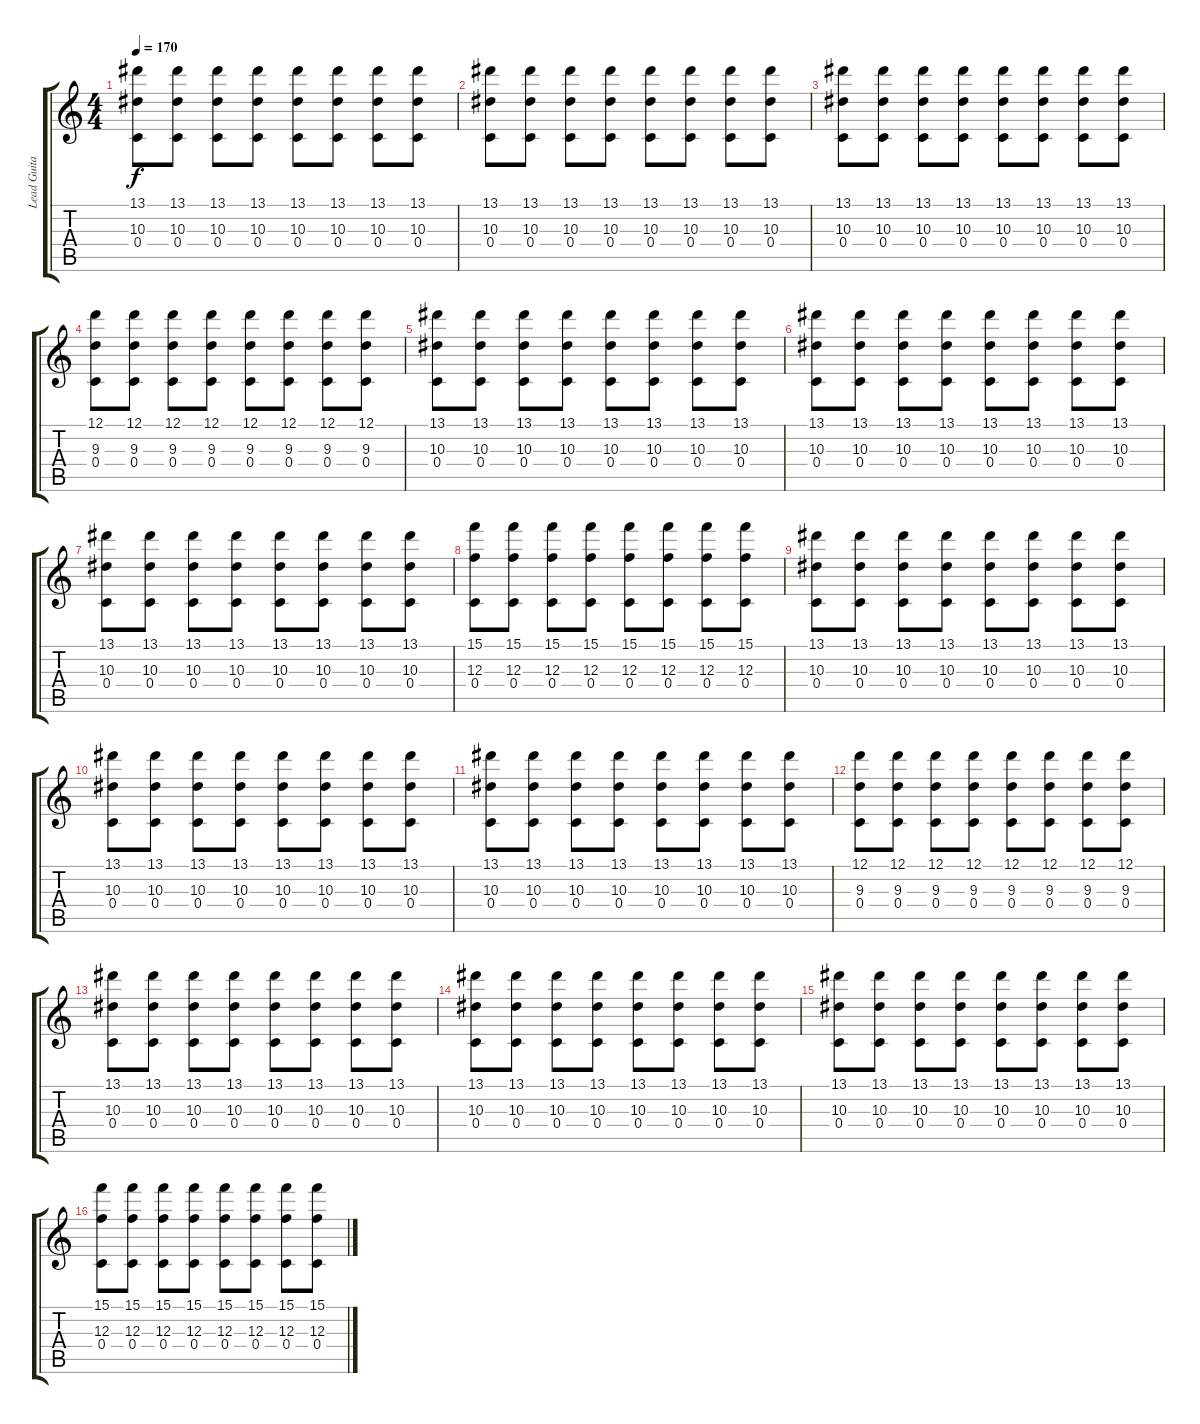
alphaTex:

\track ("Lead Guitar #2" "Lead Guita") {instrument distortionguitar}
\staff {score tabs}
\tuning (D4 A3 F3 C3 G2 C2) {hide}
\ts (4 4)
\tempo 170
\clef g2
\ks c
(13.1 10.3 0.4).8{dy f} (13.1 10.3 0.4).8 (13.1 10.3 0.4).8 (13.1 10.3 0.4).8 (13.1 10.3 0.4).8 (13.1 10.3 0.4).8 (13.1 10.3 0.4).8 (13.1 10.3 0.4).8 |
(13.1 10.3 0.4).8 (13.1 10.3 0.4).8 (13.1 10.3 0.4).8 (13.1 10.3 0.4).8 (13.1 10.3 0.4).8 (13.1 10.3 0.4).8 (13.1 10.3 0.4).8 (13.1 10.3 0.4).8 |
(13.1 10.3 0.4).8 (13.1 10.3 0.4).8 (13.1 10.3 0.4).8 (13.1 10.3 0.4).8 (13.1 10.3 0.4).8 (13.1 10.3 0.4).8 (13.1 10.3 0.4).8 (13.1 10.3 0.4).8 |
(12.1 9.3 0.4).8 (12.1 9.3 0.4).8 (12.1 9.3 0.4).8 (12.1 9.3 0.4).8 (12.1 9.3 0.4).8 (12.1 9.3 0.4).8 (12.1 9.3 0.4).8 (12.1 9.3 0.4).8 |
(13.1 10.3 0.4).8 (13.1 10.3 0.4).8 (13.1 10.3 0.4).8 (13.1 10.3 0.4).8 (13.1 10.3 0.4).8 (13.1 10.3 0.4).8 (13.1 10.3 0.4).8 (13.1 10.3 0.4).8 |
(13.1 10.3 0.4).8 (13.1 10.3 0.4).8 (13.1 10.3 0.4).8 (13.1 10.3 0.4).8 (13.1 10.3 0.4).8 (13.1 10.3 0.4).8 (13.1 10.3 0.4).8 (13.1 10.3 0.4).8 |
(13.1 10.3 0.4).8 (13.1 10.3 0.4).8 (13.1 10.3 0.4).8 (13.1 10.3 0.4).8 (13.1 10.3 0.4).8 (13.1 10.3 0.4).8 (13.1 10.3 0.4).8 (13.1 10.3 0.4).8 |
(15.1 12.3 0.4).8 (15.1 12.3 0.4).8 (15.1 12.3 0.4).8 (15.1 12.3 0.4).8 (15.1 12.3 0.4).8 (15.1 12.3 0.4).8 (15.1 12.3 0.4).8 (15.1 12.3 0.4).8 |
(13.1 10.3 0.4).8 (13.1 10.3 0.4).8 (13.1 10.3 0.4).8 (13.1 10.3 0.4).8 (13.1 10.3 0.4).8 (13.1 10.3 0.4).8 (13.1 10.3 0.4).8 (13.1 10.3 0.4).8 |
(13.1 10.3 0.4).8 (13.1 10.3 0.4).8 (13.1 10.3 0.4).8 (13.1 10.3 0.4).8 (13.1 10.3 0.4).8 (13.1 10.3 0.4).8 (13.1 10.3 0.4).8 (13.1 10.3 0.4).8 |
(13.1 10.3 0.4).8 (13.1 10.3 0.4).8 (13.1 10.3 0.4).8 (13.1 10.3 0.4).8 (13.1 10.3 0.4).8 (13.1 10.3 0.4).8 (13.1 10.3 0.4).8 (13.1 10.3 0.4).8 |
(12.1 9.3 0.4).8 (12.1 9.3 0.4).8 (12.1 9.3 0.4).8 (12.1 9.3 0.4).8 (12.1 9.3 0.4).8 (12.1 9.3 0.4).8 (12.1 9.3 0.4).8 (12.1 9.3 0.4).8 |
(13.1 10.3 0.4).8 (13.1 10.3 0.4).8 (13.1 10.3 0.4).8 (13.1 10.3 0.4).8 (13.1 10.3 0.4).8 (13.1 10.3 0.4).8 (13.1 10.3 0.4).8 (13.1 10.3 0.4).8 |
(13.1 10.3 0.4).8 (13.1 10.3 0.4).8 (13.1 10.3 0.4).8 (13.1 10.3 0.4).8 (13.1 10.3 0.4).8 (13.1 10.3 0.4).8 (13.1 10.3 0.4).8 (13.1 10.3 0.4).8 |
(13.1 10.3 0.4).8 (13.1 10.3 0.4).8 (13.1 10.3 0.4).8 (13.1 10.3 0.4).8 (13.1 10.3 0.4).8 (13.1 10.3 0.4).8 (13.1 10.3 0.4).8 (13.1 10.3 0.4).8 |
(15.1 12.3 0.4).8 (15.1 12.3 0.4).8 (15.1 12.3 0.4).8 (15.1 12.3 0.4).8 (15.1 12.3 0.4).8 (15.1 12.3 0.4).8 (15.1 12.3 0.4).8 (15.1 12.3 0.4).8
